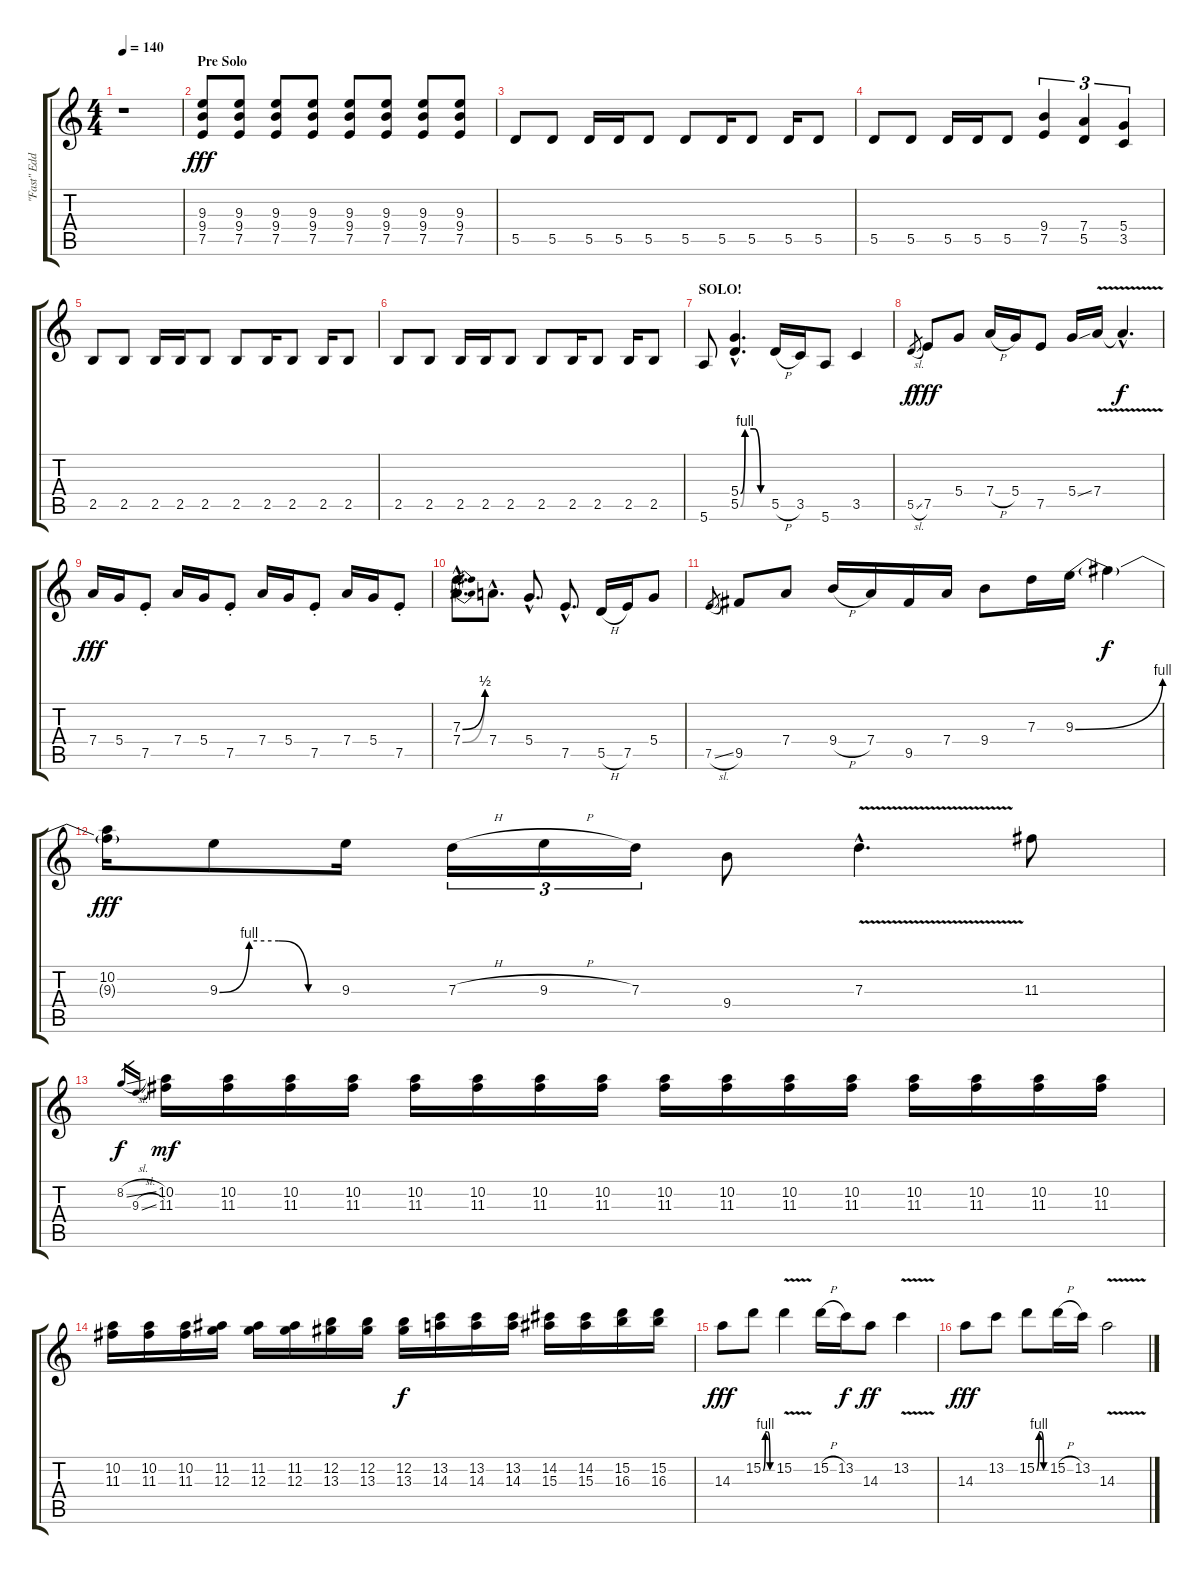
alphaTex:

\track ("\"Fast\" Eddie Clarke (Guitar)" "\"Fast\" Edd") {instrument overdrivenguitar}
\staff {score tabs}
\tuning (E4 B3 G3 D3 A2 E2) {hide}
\ts (4 4)
\tempo 140
\clef g2
\ks c
r.1{dy fff} |
\section ("" "Pre Solo")
(9.3 9.4 7.5).8 (9.3 9.4 7.5).8 (9.3 9.4 7.5).8 (9.3 9.4 7.5).8 (9.3 9.4 7.5).8 (9.3 9.4 7.5).8 (9.3 9.4 7.5).8 (9.3 9.4 7.5).8 |
5.5.8 5.5.8 5.5.16 5.5.16 5.5.8 5.5.8 5.5.16 5.5.8 5.5.16 5.5.8 |
5.5.8 5.5.8 5.5.16 5.5.16 5.5.8 (9.4 7.5).4{tu (3 2)} (7.4 5.5).4{tu (3 2)} (5.4 3.5).4{tu (3 2)} |
2.5.8 2.5.8 2.5.16 2.5.16 2.5.8 2.5.8 2.5.16 2.5.8 2.5.16 2.5.8 |
2.5.8 2.5.8 2.5.16 2.5.16 2.5.8 2.5.8 2.5.16 2.5.8 2.5.16 2.5.8 |
\section ("" "SOLO!")
5.6.8 (5.4{be (custom 0 0 10 4 30 4 45 0 60 0) hac} 5.5{be (custom 0 0 10 4 30 4 45 0 60 0) hac}).4{d} 5.5{h}.16 3.5.16 5.6.8 3.5.4 |
5.5{sl}.8{gr dy f} 7.5.8{dy fff} 5.4.8 7.4{h}.16 5.4.16 7.5.8 5.4{ss}.16 7.4{v}.16 7.4{hac t}.4{d dy f} |
7.4.16{dy fff} 5.4.16 7.5{st}.8 7.4.16 5.4.16 7.5{st}.8 7.4.16 5.4.16 7.5{st}.8 7.4.16 5.4.16 7.5{st}.8 |
(7.3{be (bend 0 0 60 2) hac} 7.4{be (bend 0 0 60 2) hac}).8{d} 7.4{hac}.8{d} 5.4{hac}.8{d} 7.5{hac}.8{d} 5.5{h}.16 7.5.16 5.4.8 |
7.5{sl}.8{gr} 9.5.8 7.4.8 9.4{h}.16 7.4.16 9.5.16 7.4.16 9.4.8 7.3.16 9.3{be (bend 0 0 60 4)}.16 9.3{t}.4{dy f} |
(10.2 9.3{t}).16{dy fff} 9.3{be (custom 0 0 15 4 30 4 45 0 60 0)}.8 9.3.16 7.3{h}.16{tu (3 2)} 9.3{h}.16{tu (3 2)} 7.3.16{tu (3 2)} 9.4.8 7.3{v hac}.4{d} 11.3.8 |
8.2{sl}.16{gr dy f} 9.3{sl}.16{gr} (10.2 11.3).16{dy mf} (10.2 11.3).16 (10.2 11.3).16 (10.2 11.3).16 (10.2 11.3).16 (10.2 11.3).16 (10.2 11.3).16 (10.2 11.3).16 (10.2 11.3).16 (10.2 11.3).16 (10.2 11.3).16 (10.2 11.3).16 (10.2 11.3).16 (10.2 11.3).16 (10.2 11.3).16 (10.2 11.3).16 |
(10.2 11.3).16 (10.2 11.3).16 (10.2 11.3).16 (11.2 12.3).16 (11.2 12.3).16 (11.2 12.3).16 (12.2 13.3).16 (12.2 13.3).16 (12.2 13.3).16{dy f} (13.2 14.3).16 (13.2 14.3).16 (13.2 14.3).16 (14.2 15.3).16 (14.2 15.3).16 (15.2 16.3).16 (15.2 16.3).16 |
14.3.8{dy fff} 15.2{be (custom 0 0 15 4 30 4 45 0 60 0)}.8 15.2{v}.4 15.2{h}.16 13.2.16{dy f} 14.3.8{dy ff} 13.2{v}.4 |
14.3.8{dy fff} 13.2.8 15.2{be (custom 0 0 15 4 30 4 45 0 60 0)}.8 15.2{h}.16 13.2.16 14.3{v}.2
